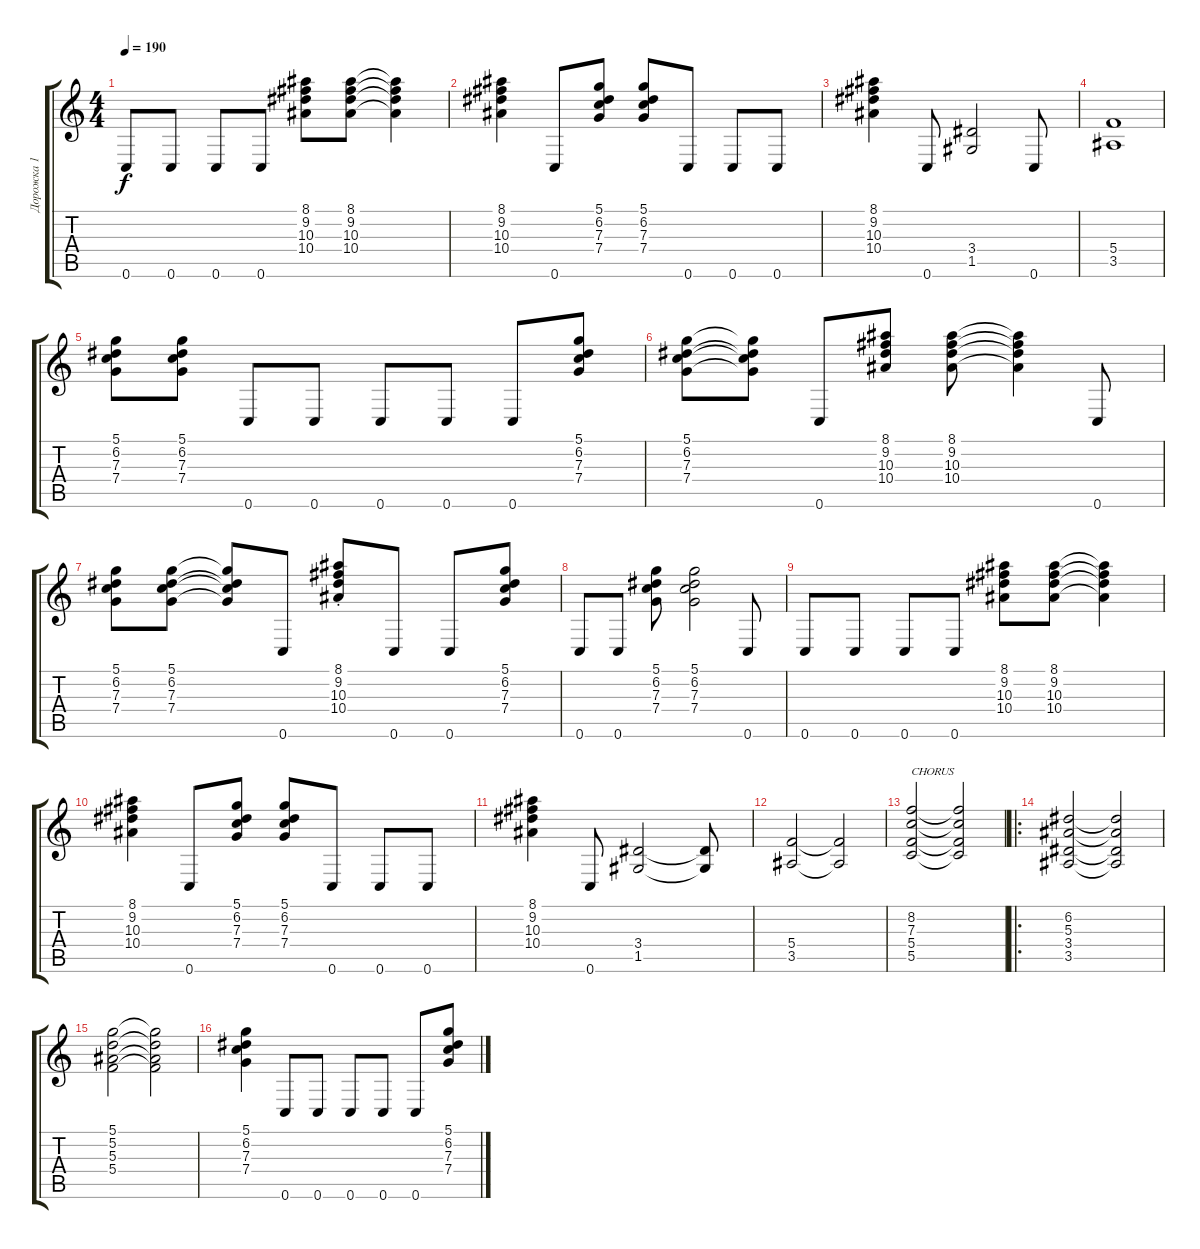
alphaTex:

\track ("Дорожка 1" "Дорожка 1") {instrument distortionguitar}
\staff {score tabs}
\tuning (D4 A3 F3 C3 G2 C2) {hide}
\ts (4 4)
\tempo 190
\clef g2
\ks c
0.6.8{dy f} 0.6.8 0.6.8 0.6.8 (8.1 9.2 10.3 10.4).8 (8.1 9.2 10.3 10.4).8 (8.1{t} 9.2{t} 10.3{t} 10.4{t}).4 |
(8.1 9.2 10.3 10.4).4 0.6.8 (5.1 6.2 7.3 7.4).8 (5.1 6.2 7.3 7.4).8 0.6.8 0.6.8 0.6.8 |
(8.1 9.2 10.3 10.4).4 0.6.8 (3.4 1.5).2 0.6.8 |
(5.4 3.5).1 |
(5.1 6.2 7.3 7.4).8 (5.1 6.2 7.3 7.4).8 0.6.8 0.6.8 0.6.8 0.6.8 0.6.8 (5.1 6.2 7.3 7.4).8 |
(5.1 6.2 7.3 7.4).8 (5.1{t} 6.2{t} 7.3{t} 7.4{t}).8 0.6.8 (8.1 9.2 10.3 10.4).8 (8.1 9.2 10.3 10.4).8 (8.1{t} 9.2{t} 10.3{t} 10.4{t}).4 0.6.8 |
(5.1 6.2 7.3 7.4).8 (5.1 6.2 7.3 7.4).8 (5.1{t} 6.2{t} 7.3{t} 7.4{t}).8 0.6.8 (8.1 9.2 10.3 10.4{st}).8 0.6.8 0.6.8 (5.1 6.2 7.3 7.4).8 |
0.6.8 0.6.8 (5.1 6.2 7.3 7.4).8 (5.1 6.2 7.3 7.4).2 0.6.8 |
0.6.8 0.6.8 0.6.8 0.6.8 (8.1 9.2 10.3 10.4).8 (8.1 9.2 10.3 10.4).8 (8.1{t} 9.2{t} 10.3{t} 10.4{t}).4 |
(8.1 9.2 10.3 10.4).4 0.6.8 (5.1 6.2 7.3 7.4).8 (5.1 6.2 7.3 7.4).8 0.6.8 0.6.8 0.6.8 |
(8.1 9.2 10.3 10.4).4 0.6.8 (3.4 1.5).2 (3.4{t} 1.5{t}).8 |
(5.4 3.5).2 (5.4{t} 3.5{t}).2 |
(8.2 7.3 5.4 5.5).2{txt "CHORUS"} (8.2{t} 7.3{t} 5.4{t} 5.5{t}).2 |
\ro
(6.2 5.3 3.4 3.5).2 (6.2{t} 5.3{t} 3.4{t} 3.5{t}).2 |
(5.1 5.2 5.3 5.4).2 (5.1{t} 5.2{t} 5.3{t} 5.4{t}).2 |
(5.1 6.2 7.3 7.4).4 0.6.8 0.6.8 0.6.8 0.6.8 0.6.8 (5.1 6.2 7.3 7.4).8
